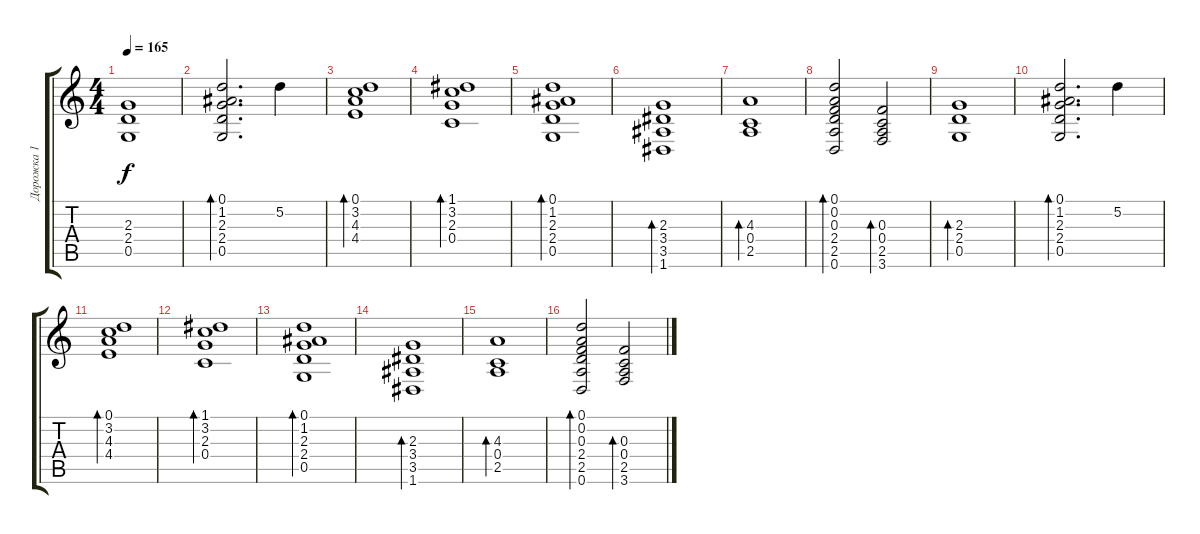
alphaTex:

\track ("Дорожка 1" "Дорожка 1") {instrument distortionguitar}
\staff {score tabs}
\tuning (D4 A3 F3 C3 G2 D2) {hide}
\ts (4 4)
\tempo 165
\clef g2
\ks c
(2.3 2.4 0.5).1{dy f} |
(0.1 1.2 2.3 2.4 0.5).2{d bd 60 instrument acousticguitarnylon} 5.2.4 |
(0.1 3.2 4.3 4.4).1{bd 60} |
(1.1 3.2 2.3 0.4).1{bd 60} |
(0.1 1.2 2.3 2.4 0.5).1{bd 60} |
(2.3 3.4 3.5 1.6).1{bd 60} |
(4.3 0.4 2.5).1{bd 60} |
(0.1 0.2 0.3 2.4 2.5 0.6).2{bd 60} (0.3 0.4 2.5 3.6).2{bd 60} |
(2.3 2.4 0.5).1{bd 60} |
(0.1 1.2 2.3 2.4 0.5).2{d bd 60} 5.2.4 |
(0.1 3.2 4.3 4.4).1{bd 60} |
(1.1 3.2 2.3 0.4).1{bd 60} |
(0.1 1.2 2.3 2.4 0.5).1{bd 60} |
(2.3 3.4 3.5 1.6).1{bd 60} |
(4.3 0.4 2.5).1{bd 60} |
(0.1 0.2 0.3 2.4 2.5 0.6).2{bd 60} (0.3 0.4 2.5 3.6).2{bd 60}
